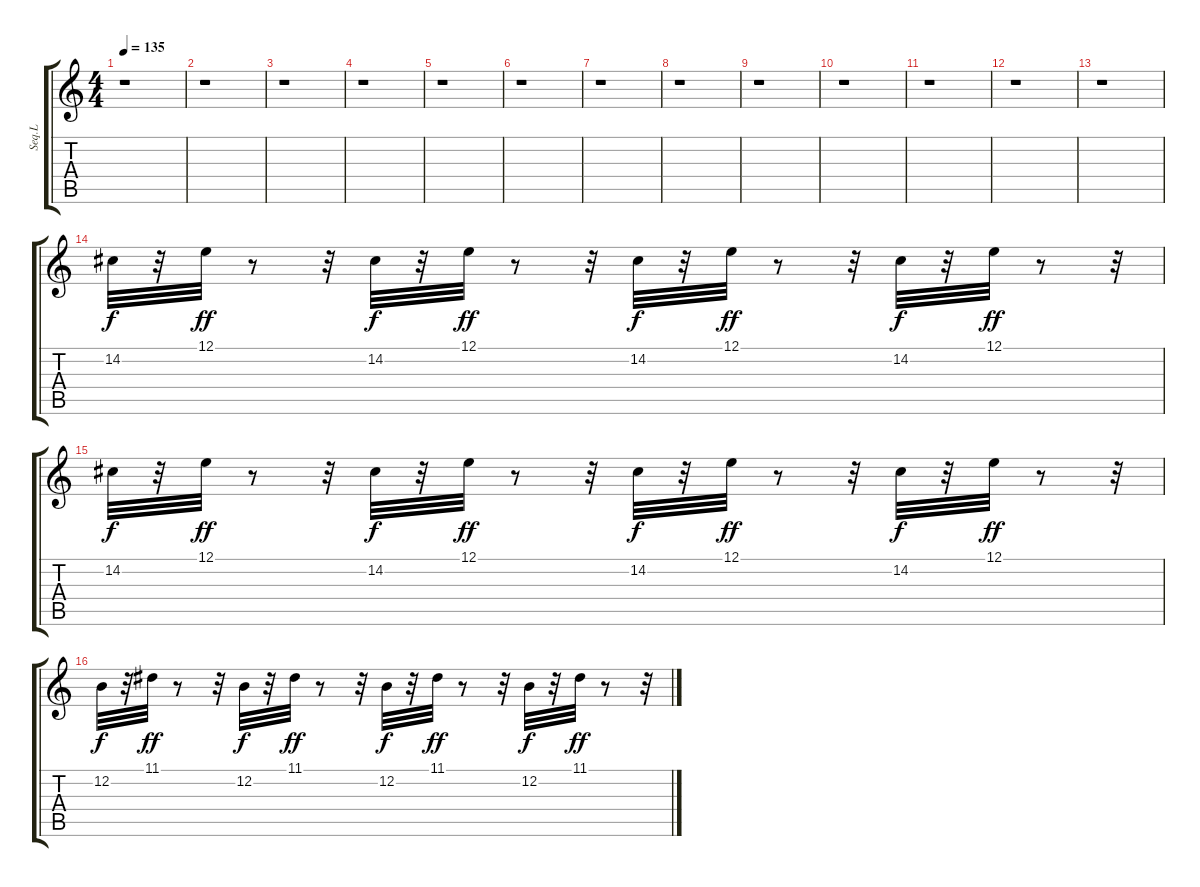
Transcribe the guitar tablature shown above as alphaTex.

\track ("Seq.L                               " "Seq.L     ") {instrument lead8bassandlead}
\staff {score tabs}
\tuning (E4 B3 G3 D3 A2 E2) {hide}
\ts (4 4)
\tempo 135
\clef g2
\ks c
r.1{dy f} |
r.1 |
r.1 |
r.1 |
r.1 |
r.1 |
r.1 |
r.1 |
r.1 |
r.1 |
r.1 |
r.1 |
r.1 |
14.2.32 r.32 12.1.32{dy ff} r.8 r.32 14.2.32{dy f} r.32 12.1.32{dy ff} r.8 r.32 14.2.32{dy f} r.32 12.1.32{dy ff} r.8 r.32 14.2.32{dy f} r.32 12.1.32{dy ff} r.8 r.32 |
14.2.32{dy f} r.32 12.1.32{dy ff} r.8 r.32 14.2.32{dy f} r.32 12.1.32{dy ff} r.8 r.32 14.2.32{dy f} r.32 12.1.32{dy ff} r.8 r.32 14.2.32{dy f} r.32 12.1.32{dy ff} r.8 r.32 |
12.2.32{dy f} r.32 11.1.32{dy ff} r.8 r.32 12.2.32{dy f} r.32 11.1.32{dy ff} r.8 r.32 12.2.32{dy f} r.32 11.1.32{dy ff} r.8 r.32 12.2.32{dy f} r.32 11.1.32{dy ff} r.8 r.32
